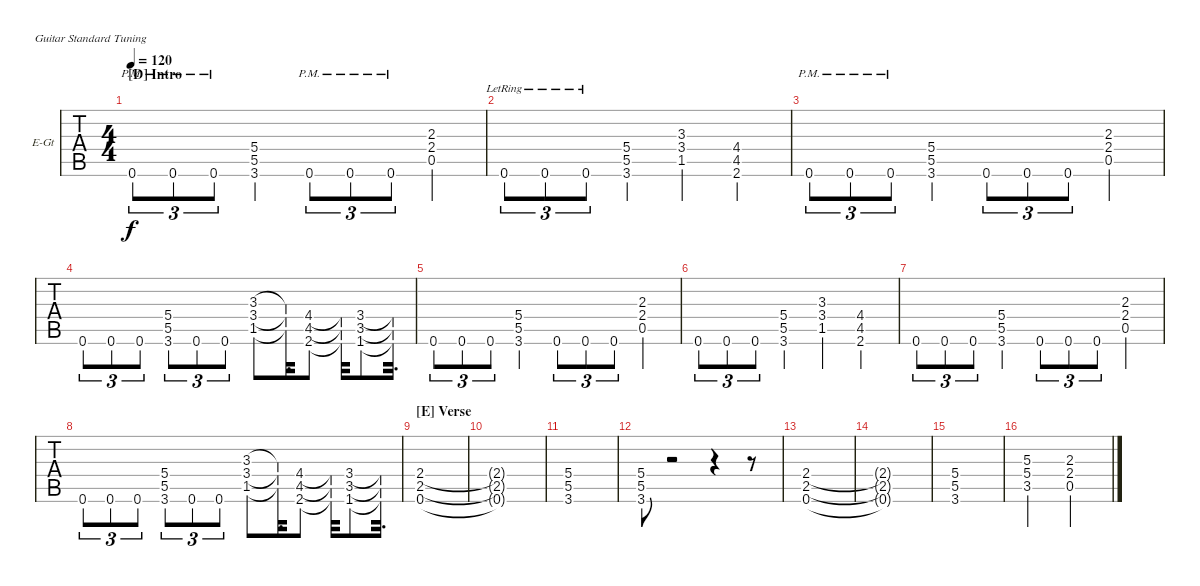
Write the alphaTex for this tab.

\defaultSystemsLayout 4
\bracketExtendMode groupsimilarinstruments
\firstSystemTrackNameOrientation horizontal
\otherSystemsTrackNameOrientation horizontal
\track ("Guitar 1" "E-Gt") {multiBarRest instrument distortionguitar}
\staff {tabs}
\tuning (E4 B3 G3 D3 A2 E2)
\ts (4 4)
\section ("D" "Intro")
\tempo 120
\clef g2
\ks g
0.6{pm}.8{tu (3 2) dy f} 0.6{pm}.8{tu (3 2)} 0.6{pm}.8{tu (3 2)} (5.4 5.5 3.6).4 0.6{pm}.8{tu (3 2)} 0.6{pm}.8{tu (3 2)} 0.6{pm}.8{tu (3 2)} (2.3 2.4 0.5).4 |
0.6{lr}.8{tu (3 2)} 0.6{lr}.8{tu (3 2)} 0.6{lr}.8{tu (3 2)} (5.4 5.5 3.6).4 (3.3 3.4 1.5).4 (4.4 4.5 2.6).4 |
0.6{pm}.8{tu (3 2)} 0.6{pm}.8{tu (3 2)} 0.6{pm}.8{tu (3 2)} (5.4 5.5 3.6).4 0.6.8{tu (3 2)} 0.6.8{tu (3 2)} 0.6.8{tu (3 2)} (2.3 2.4 0.5).4 |
0.6.8{tu (3 2)} 0.6.8{tu (3 2)} 0.6.8{tu (3 2)} (5.4 5.5 3.6).8{tu (3 2)} 0.6.8{tu (3 2)} 0.6.8{tu (3 2)} (3.3 3.4 1.5).8 (3.3{t} 3.4{t} 1.5{t}).32{d} (4.4 4.5 2.6).8 (4.4{t} 4.5{t} 2.6{t}).32 (3.4 3.5 1.6).8 (3.4{t} 3.5{t} 1.6{t}).32{d} |
0.6.8{tu (3 2)} 0.6.8{tu (3 2)} 0.6.8{tu (3 2)} (5.4 5.5 3.6).4 0.6.8{tu (3 2)} 0.6.8{tu (3 2)} 0.6.8{tu (3 2)} (2.3 2.4 0.5).4 |
0.6.8{tu (3 2)} 0.6.8{tu (3 2)} 0.6.8{tu (3 2)} (5.4 5.5 3.6).4 (3.3 3.4 1.5).4 (4.4 4.5 2.6).4 |
0.6.8{tu (3 2)} 0.6.8{tu (3 2)} 0.6.8{tu (3 2)} (5.4 5.5 3.6).4 0.6.8{tu (3 2)} 0.6.8{tu (3 2)} 0.6.8{tu (3 2)} (2.3 2.4 0.5).4 |
0.6.8{tu (3 2)} 0.6.8{tu (3 2)} 0.6.8{tu (3 2)} (5.4 5.5 3.6).8{tu (3 2)} 0.6.8{tu (3 2)} 0.6.8{tu (3 2)} (3.3 3.4 1.5).8 (3.3{t} 3.4{t} 1.5{t}).32{d} (4.4 4.5 2.6).8 (4.4{t} 4.5{t} 2.6{t}).32 (3.4 3.5 1.6).8 (3.4{t} 3.5{t} 1.6{t}).32{d} |
\section ("E" "Verse")
(2.4 2.5 0.6).1 |
(2.4{t} 2.5{t} 0.6{t}).1 |
(5.4 5.5 3.6).1 |
(5.4 5.5 3.6).8 r.2 r.4 r.8 |
(2.4 2.5 0.6).1 |
(2.4{t} 2.5{t} 0.6{t}).1 |
(5.4 5.5 3.6).1 |
(5.3 5.4 3.5).2 (2.3 2.4 0.5).2
